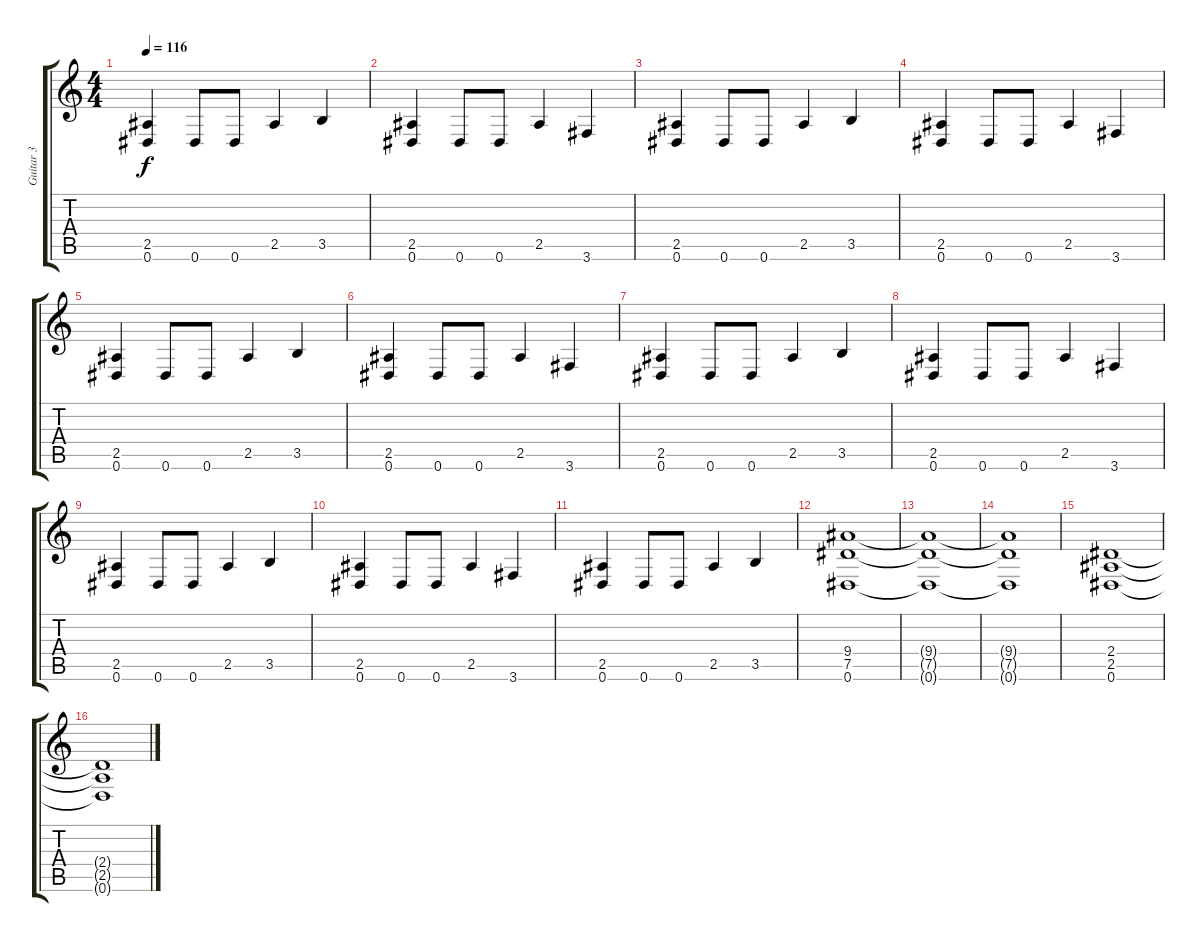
\track ("Guitar 3" "Guitar 3") {instrument overdrivenguitar}
\staff {score tabs}
\tuning (Eb4 Bb3 Gb3 Db3 Ab2 Eb2) {hide}
\ts (4 4)
\tempo 116
\clef g2
\ks c
(2.5 0.6).4{dy f} 0.6.8 0.6.8 2.5.4 3.5.4 |
(2.5 0.6).4 0.6.8 0.6.8 2.5.4 3.6.4 |
(2.5 0.6).4 0.6.8 0.6.8 2.5.4 3.5.4 |
(2.5 0.6).4 0.6.8 0.6.8 2.5.4 3.6.4 |
(2.5 0.6).4 0.6.8 0.6.8 2.5.4 3.5.4 |
(2.5 0.6).4 0.6.8 0.6.8 2.5.4 3.6.4 |
(2.5 0.6).4 0.6.8 0.6.8 2.5.4 3.5.4 |
(2.5 0.6).4 0.6.8 0.6.8 2.5.4 3.6.4 |
(2.5 0.6).4 0.6.8 0.6.8 2.5.4 3.5.4 |
(2.5 0.6).4 0.6.8 0.6.8 2.5.4 3.6.4 |
(2.5 0.6).4 0.6.8 0.6.8 2.5.4 3.5.4 |
(9.4 7.5 0.6).1 |
(9.4{t} 7.5{t} 0.6{t}).1 |
(9.4{t} 7.5{t} 0.6{t}).1 |
(2.4 2.5 0.6).1 |
(2.4{t} 2.5{t} 0.6{t}).1
